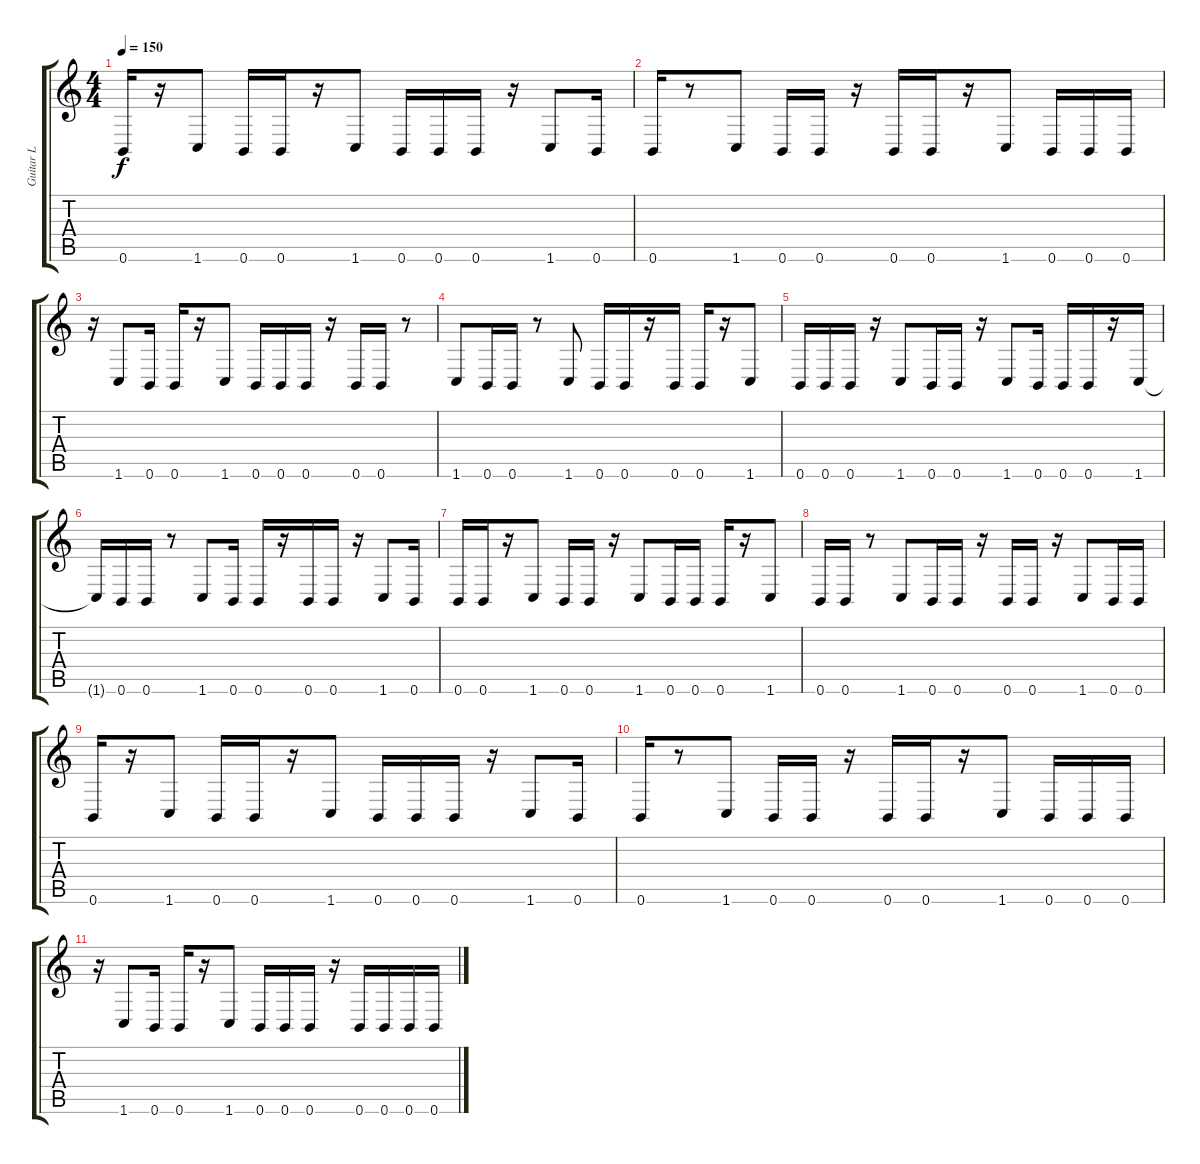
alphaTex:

\track ("Guitar L" "Guitar L") {instrument distortionguitar}
\staff {score tabs}
\tuning (Db4 Ab3 E3 B2 Gb2 B1) {hide}
\ts (4 4)
\tempo 150
\clef g2
\ks c
0.6.16{dy f} r.16 1.6.8 0.6.16 0.6.16 r.16 1.6.8 0.6.16 0.6.16 0.6.16 r.16 1.6.8 0.6.16 |
0.6.16 r.8 1.6.8 0.6.16 0.6.16 r.16 0.6.16 0.6.16 r.16 1.6.8 0.6.16 0.6.16 0.6.16 |
r.16 1.6.8 0.6.16 0.6.16 r.16 1.6.8 0.6.16 0.6.16 0.6.16 r.16 0.6.16 0.6.16 r.8 |
1.6.8 0.6.16 0.6.16 r.8 1.6.8 0.6.16 0.6.16 r.16 0.6.16 0.6.16 r.16 1.6.8 |
0.6.16 0.6.16 0.6.16 r.16 1.6.8 0.6.16 0.6.16 r.16 1.6.8 0.6.16 0.6.16 0.6.16 r.16 1.6.16 |
1.6{t}.16 0.6.16 0.6.16 r.8 1.6.8 0.6.16 0.6.16 r.16 0.6.16 0.6.16 r.16 1.6.8 0.6.16 |
0.6.16 0.6.16 r.16 1.6.8 0.6.16 0.6.16 r.16 1.6.8 0.6.16 0.6.16 0.6.16 r.16 1.6.8 |
0.6.16 0.6.16 r.8 1.6.8 0.6.16 0.6.16 r.16 0.6.16 0.6.16 r.16 1.6.8 0.6.16 0.6.16 |
0.6.16 r.16 1.6.8 0.6.16 0.6.16 r.16 1.6.8 0.6.16 0.6.16 0.6.16 r.16 1.6.8 0.6.16 |
0.6.16 r.8 1.6.8 0.6.16 0.6.16 r.16 0.6.16 0.6.16 r.16 1.6.8 0.6.16 0.6.16 0.6.16 |
r.16 1.6.8 0.6.16 0.6.16 r.16 1.6.8 0.6.16 0.6.16 0.6.16 r.16 0.6.16 0.6.16 0.6.16 0.6.16
